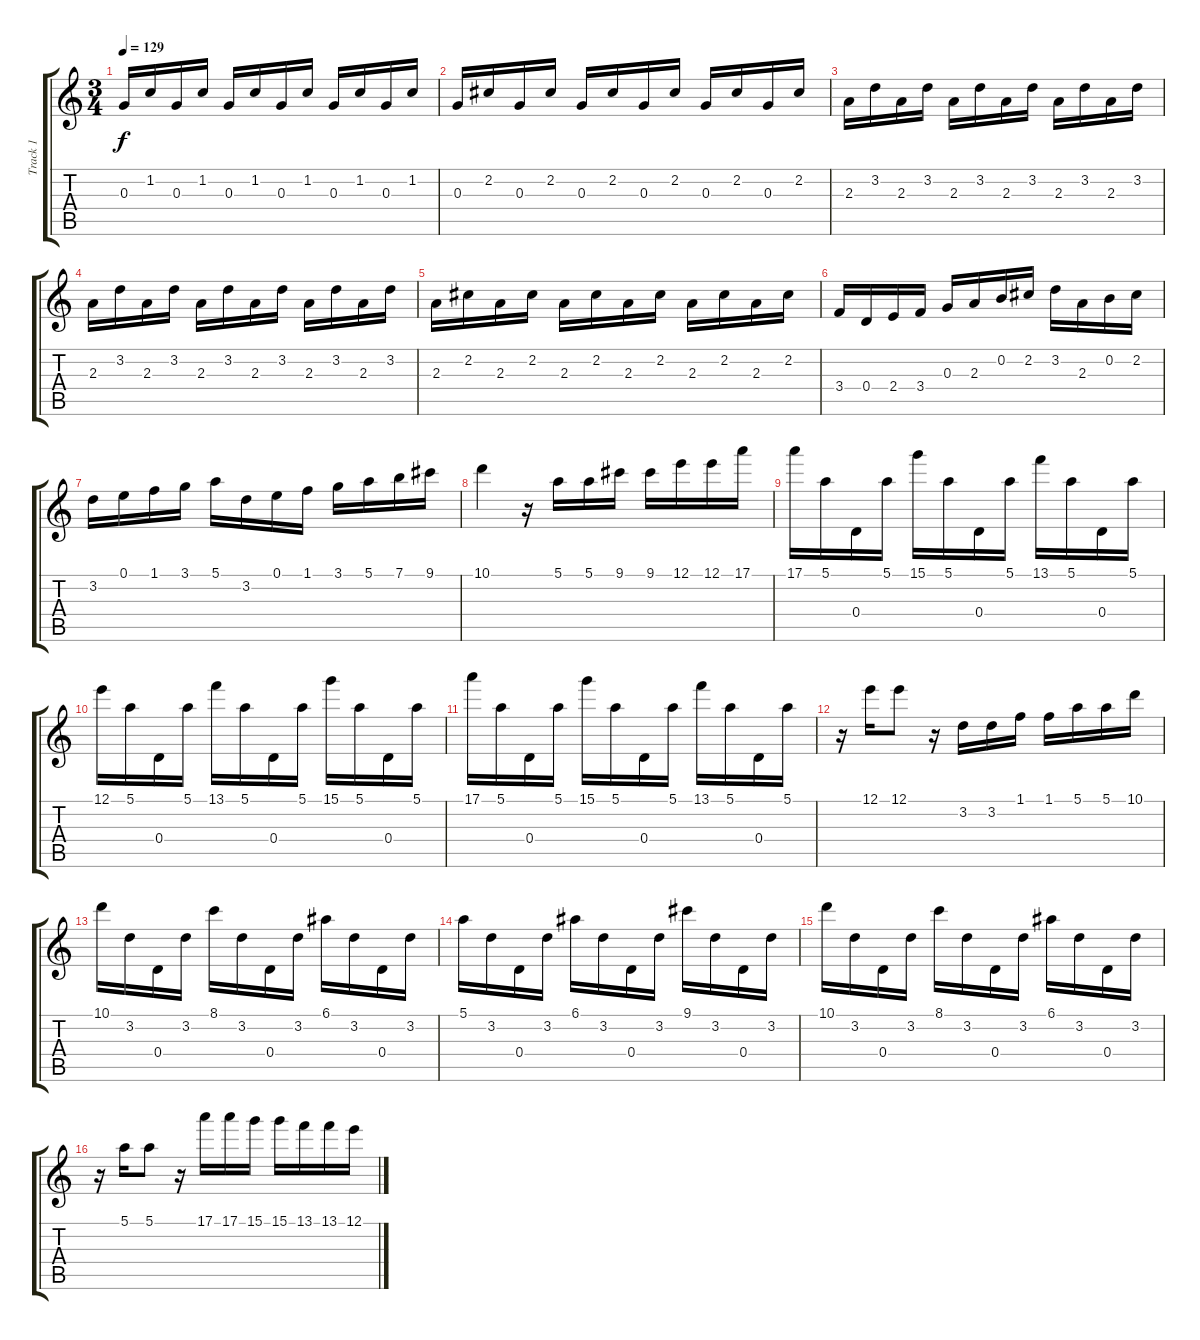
\track ("Track 1" "Track 1") {instrument acousticguitarnylon}
\staff {score tabs}
\tuning (E4 B3 G3 D3 A2 E2) {hide}
\ts (3 4)
\tempo 129
\clef g2
\ks c
0.3.16{dy f} 1.2.16 0.3.16 1.2.16 0.3.16 1.2.16 0.3.16 1.2.16 0.3.16 1.2.16 0.3.16 1.2.16 |
0.3.16 2.2.16 0.3.16 2.2.16 0.3.16 2.2.16 0.3.16 2.2.16 0.3.16 2.2.16 0.3.16 2.2.16 |
2.3.16 3.2.16 2.3.16 3.2.16 2.3.16 3.2.16 2.3.16 3.2.16 2.3.16 3.2.16 2.3.16 3.2.16 |
2.3.16 3.2.16 2.3.16 3.2.16 2.3.16 3.2.16 2.3.16 3.2.16 2.3.16 3.2.16 2.3.16 3.2.16 |
2.3.16 2.2.16 2.3.16 2.2.16 2.3.16 2.2.16 2.3.16 2.2.16 2.3.16 2.2.16 2.3.16 2.2.16 |
3.4.16 0.4.16 2.4.16 3.4.16 0.3.16 2.3.16 0.2.16 2.2.16 3.2.16 2.3.16 0.2.16 2.2.16 |
3.2.16 0.1.16 1.1.16 3.1.16 5.1.16 3.2.16 0.1.16 1.1.16 3.1.16 5.1.16 7.1.16 9.1.16 |
10.1.4 r.16 5.1.16 5.1.16 9.1.16 9.1.16 12.1.16 12.1.16 17.1.16 |
17.1.16 5.1.16 0.4.16 5.1.16 15.1.16 5.1.16 0.4.16 5.1.16 13.1.16 5.1.16 0.4.16 5.1.16 |
12.1.16 5.1.16 0.4.16 5.1.16 13.1.16 5.1.16 0.4.16 5.1.16 15.1.16 5.1.16 0.4.16 5.1.16 |
17.1.16 5.1.16 0.4.16 5.1.16 15.1.16 5.1.16 0.4.16 5.1.16 13.1.16 5.1.16 0.4.16 5.1.16 |
r.16 12.1.16 12.1.8 r.16 3.2.16 3.2.16 1.1.16 1.1.16 5.1.16 5.1.16 10.1.16 |
10.1.16 3.2.16 0.4.16 3.2.16 8.1.16 3.2.16 0.4.16 3.2.16 6.1.16 3.2.16 0.4.16 3.2.16 |
5.1.16 3.2.16 0.4.16 3.2.16 6.1.16 3.2.16 0.4.16 3.2.16 9.1.16 3.2.16 0.4.16 3.2.16 |
10.1.16 3.2.16 0.4.16 3.2.16 8.1.16 3.2.16 0.4.16 3.2.16 6.1.16 3.2.16 0.4.16 3.2.16 |
r.16 5.1.16 5.1.8 r.16 17.1.16 17.1.16 15.1.16 15.1.16 13.1.16 13.1.16 12.1.16
